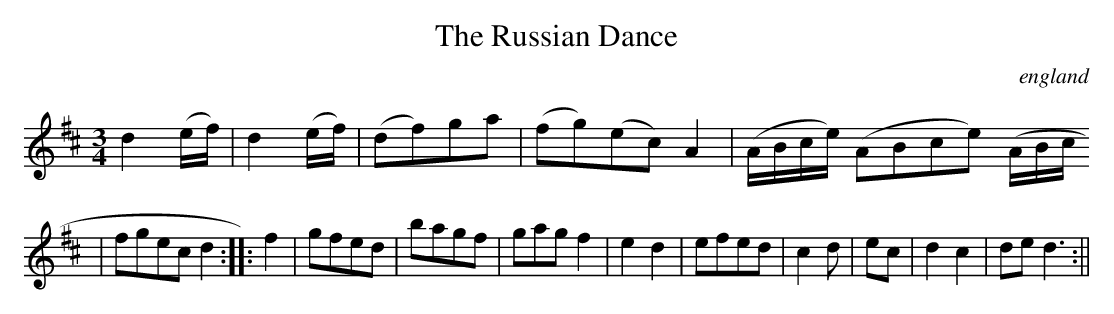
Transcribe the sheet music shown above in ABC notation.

X:1
T:The Russian Dance
O:england
M:3/4
L:1/8
K:D major
d2(e/2f/2)|d2 (e/2f/2)|(df)ga|(fg)(ec)A2|(A/2B/2c/2e/2) (ABce) (A/2B/2c/
2)|fgecd2:||:f2|gfed|bagf|gagf2|e2d2|efed|c2d|ec|d2c2|ded3:||
